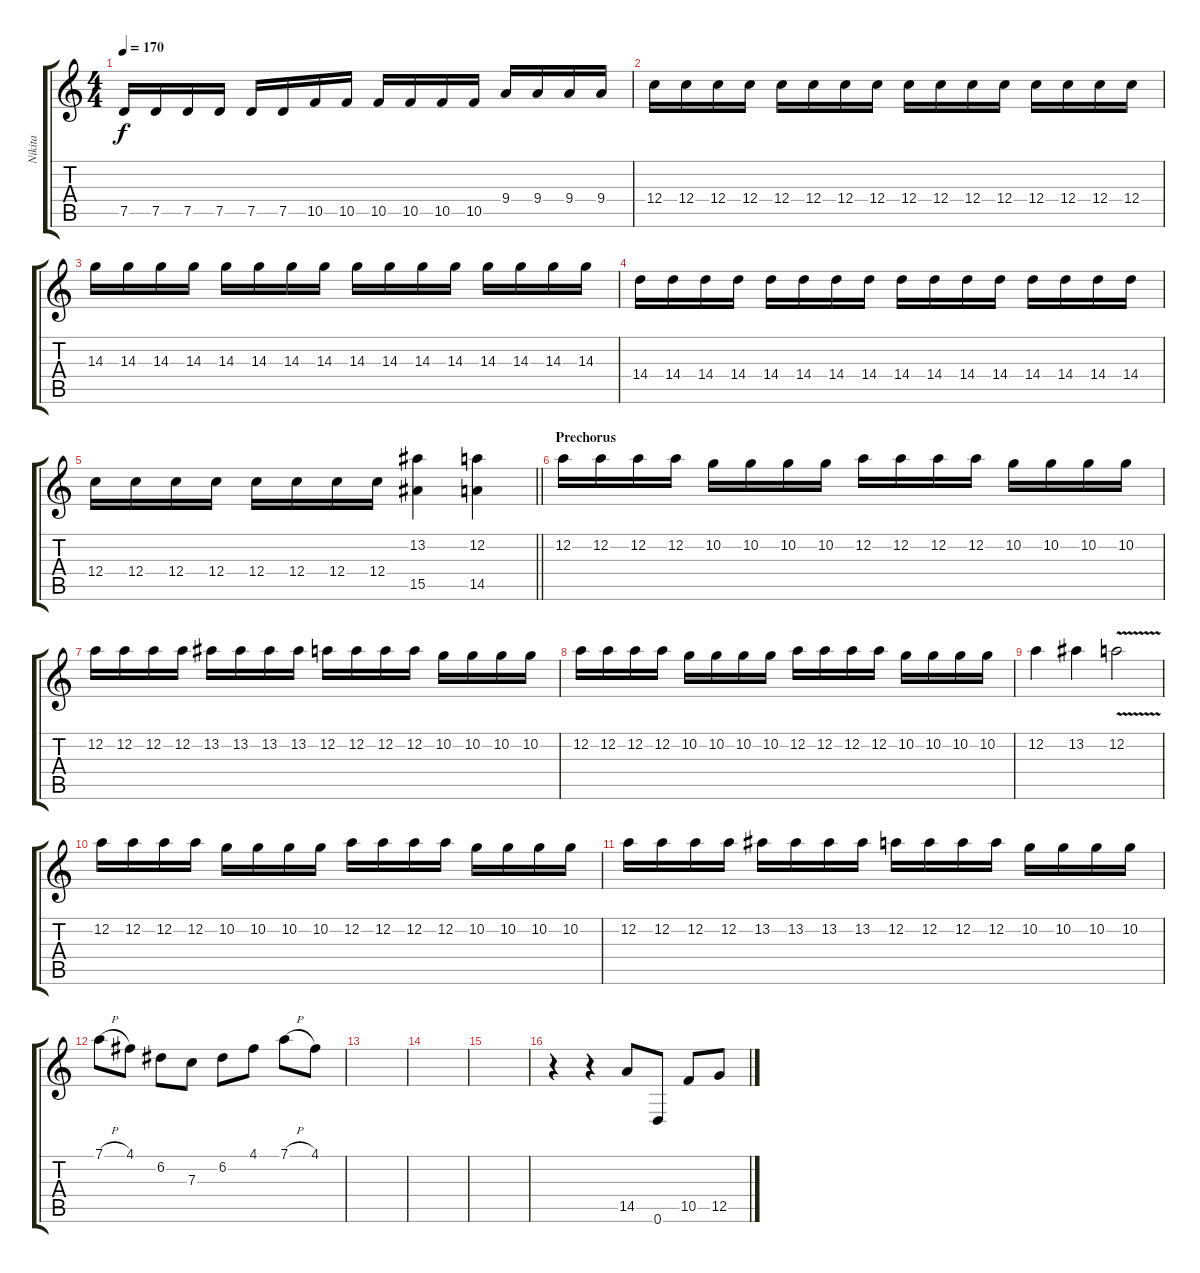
\track ("Nikita" "Nikita") {instrument overdrivenguitar}
\staff {score tabs}
\tuning (D4 A3 F3 C3 G2 D2) {hide}
\ts (4 4)
\tempo 170
\clef g2
\ks c
7.5.16{dy f} 7.5.16 7.5.16 7.5.16 7.5.16 7.5.16 10.5.16 10.5.16 10.5.16 10.5.16 10.5.16 10.5.16 9.4.16 9.4.16 9.4.16 9.4.16 |
12.4.16 12.4.16 12.4.16 12.4.16 12.4.16 12.4.16 12.4.16 12.4.16 12.4.16 12.4.16 12.4.16 12.4.16 12.4.16 12.4.16 12.4.16 12.4.16 |
14.3.16 14.3.16 14.3.16 14.3.16 14.3.16 14.3.16 14.3.16 14.3.16 14.3.16 14.3.16 14.3.16 14.3.16 14.3.16 14.3.16 14.3.16 14.3.16 |
14.4.16 14.4.16 14.4.16 14.4.16 14.4.16 14.4.16 14.4.16 14.4.16 14.4.16 14.4.16 14.4.16 14.4.16 14.4.16 14.4.16 14.4.16 14.4.16 |
\barLineRight lightlight
12.4.16 12.4.16 12.4.16 12.4.16 12.4.16 12.4.16 12.4.16 12.4.16 (13.2 15.5).4 (12.2 14.5).4 |
\section ("" "Prechorus")
12.2.16 12.2.16 12.2.16 12.2.16 10.2.16 10.2.16 10.2.16 10.2.16 12.2.16 12.2.16 12.2.16 12.2.16 10.2.16 10.2.16 10.2.16 10.2.16 |
12.2.16 12.2.16 12.2.16 12.2.16 13.2.16 13.2.16 13.2.16 13.2.16 12.2.16 12.2.16 12.2.16 12.2.16 10.2.16 10.2.16 10.2.16 10.2.16 |
12.2.16 12.2.16 12.2.16 12.2.16 10.2.16 10.2.16 10.2.16 10.2.16 12.2.16 12.2.16 12.2.16 12.2.16 10.2.16 10.2.16 10.2.16 10.2.16 |
12.2.4 13.2.4 12.2{v}.2 |
12.2.16 12.2.16 12.2.16 12.2.16 10.2.16 10.2.16 10.2.16 10.2.16 12.2.16 12.2.16 12.2.16 12.2.16 10.2.16 10.2.16 10.2.16 10.2.16 |
12.2.16 12.2.16 12.2.16 12.2.16 13.2.16 13.2.16 13.2.16 13.2.16 12.2.16 12.2.16 12.2.16 12.2.16 10.2.16 10.2.16 10.2.16 10.2.16 |
7.1{h}.8 4.1.8 6.2.8 7.3.8 6.2.8 4.1.8 7.1{h}.8 4.1.8 |
|
|
|
r.4 r.4 14.5.8 0.6.8 10.5.8 12.5.8
